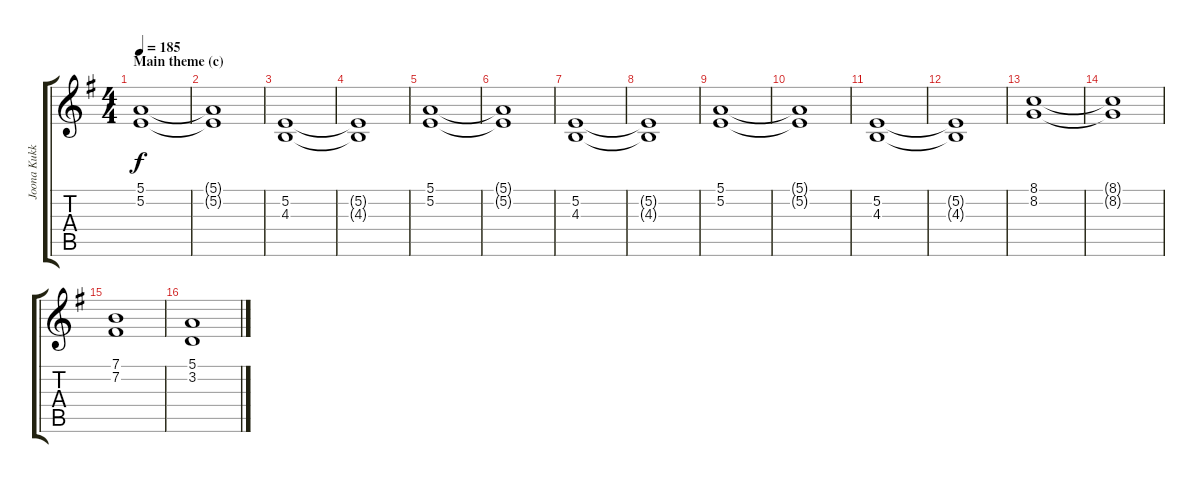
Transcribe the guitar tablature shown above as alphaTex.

\track ("Joona Kukkola (strings pad)" "Joona Kukk") {instrument stringensemble1}
\staff {score tabs}
\tuning (E4 B3 G3 D3 A2 E2) {hide}
\ts (4 4)
\section ("" "Main theme (c)")
\tempo 185
\clef g2
\ks eminor
(5.1 5.2).1{dy f} |
(5.1{t} 5.2{t}).1 |
(5.2 4.3).1 |
(5.2{t} 4.3{t}).1 |
(5.1 5.2).1 |
(5.1{t} 5.2{t}).1 |
(5.2 4.3).1 |
(5.2{t} 4.3{t}).1 |
(5.1 5.2).1 |
(5.1{t} 5.2{t}).1 |
(5.2 4.3).1 |
(5.2{t} 4.3{t}).1 |
(8.1 8.2).1 |
(8.1{t} 8.2{t}).1 |
(7.1 7.2).1 |
(5.1 3.2).1
